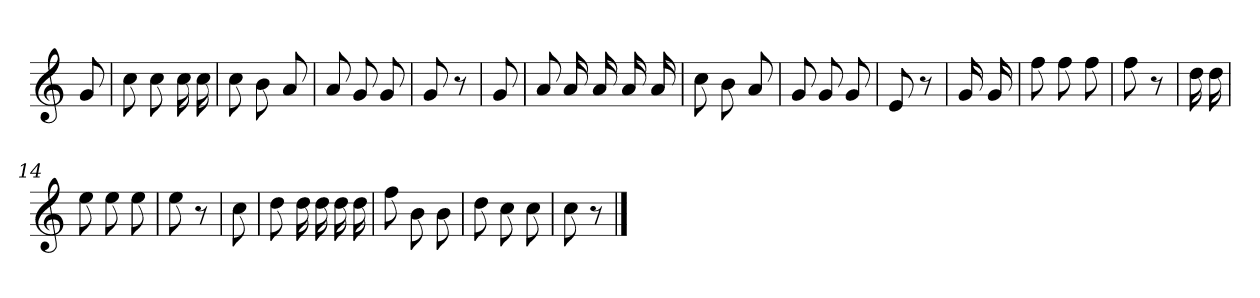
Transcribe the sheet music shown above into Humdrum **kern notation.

**kern
*part1
*staff1
*clefG2
*k[]
*C:
=
8g
=1
8cc
8cc
16cc
16cc
=2
8cc
8b
8a
=3
8a
8g
8g
=4
8g
8r
=5
8g
=6
8a
16a
16a
16a
16a
=7
8cc
8b
8a
=8
8g
8g
8g
=9
8e
8r
=10
16g
16g
=11
8ff
8ff
8ff
=12
8ff
8r
=13
16dd
16dd
=14
8ee
8ee
8ee
=15
8ee
8r
=16
8cc
=17
8dd
16dd
16dd
16dd
16dd
=18
8ff
8b
8b
=19
8dd
8cc
8cc
=20
8cc
8r
==
*-
